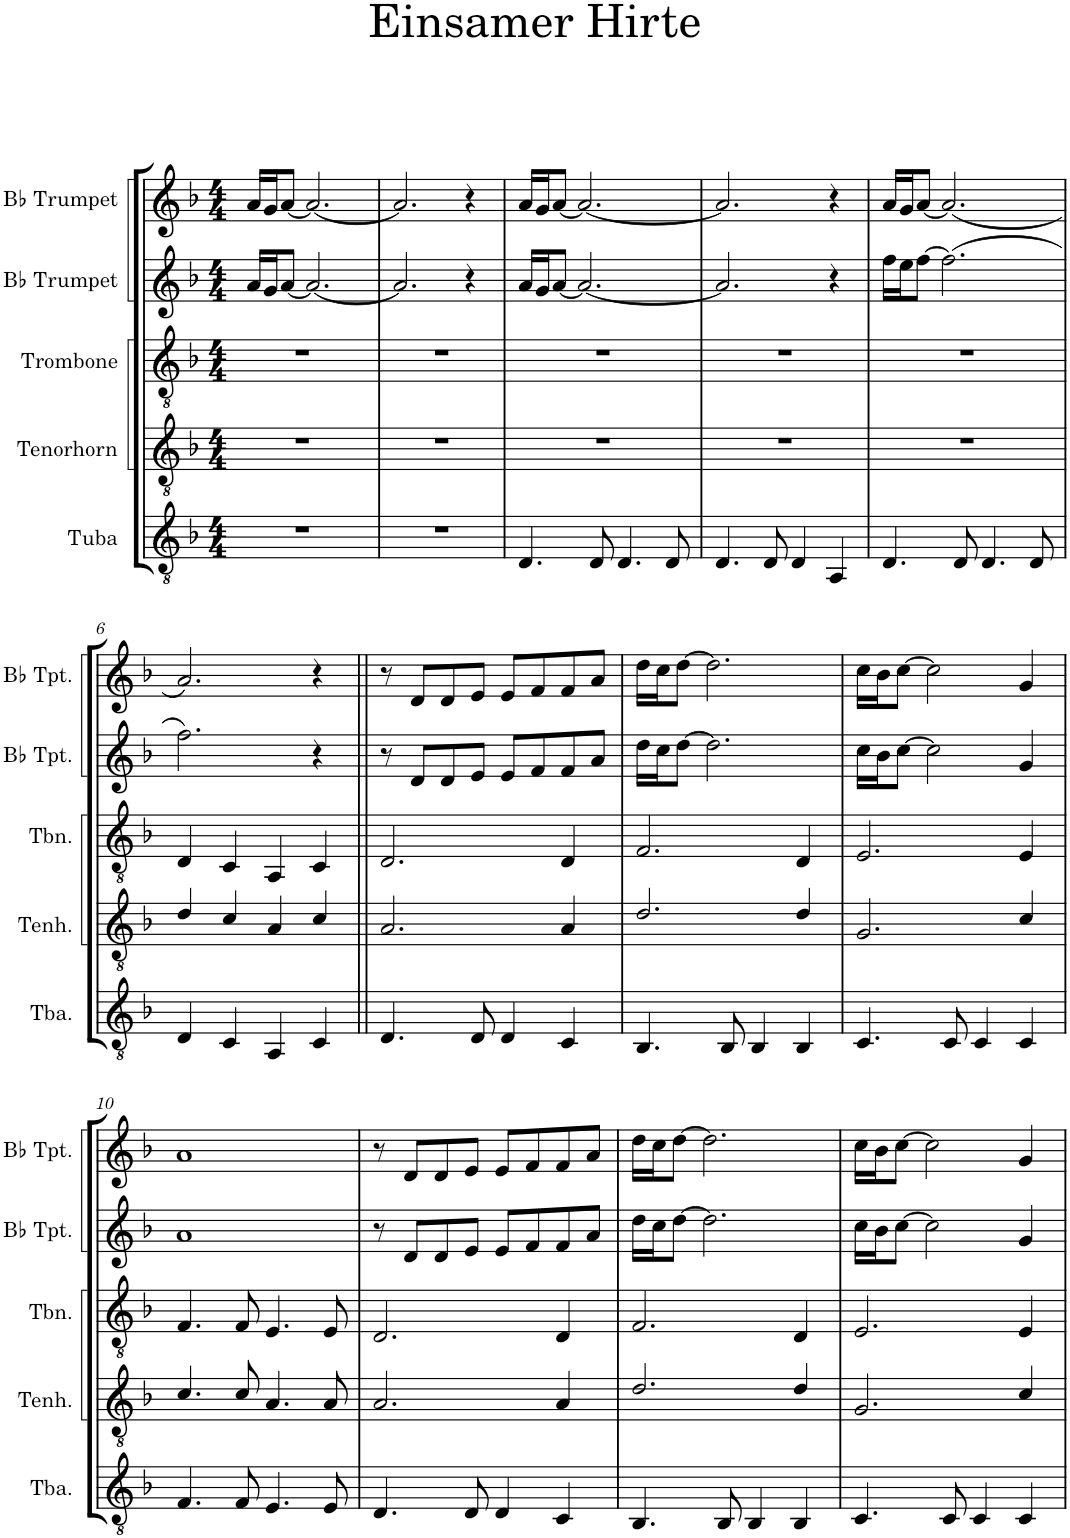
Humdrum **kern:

**kern	**kern	**kern	**kern	**kern
*part5	*part4	*part3	*part2	*part1
*staff5	*staff4	*staff3	*staff2	*staff1
*I"Tuba	*I"Tenorhorn	*I"Trombone	*I"Bb Trumpet	*I"Bb Trumpet
*I'Tba.	*I'Tenh.	*I'Tbn.	*I'Bb Tpt.	*I'Bb Tpt.
*clefGv2	*clefGv2	*clefGv2	*clefG2	*clefG2
*Trd1c2	*Trd1c2	*Trd1c2	*Trd1c2	*Trd1c2
*k[b-]	*k[b-]	*k[b-]	*k[b-]	*k[b-]
*M4/4	*M4/4	*M4/4	*M4/4	*M4/4
=1	=1	=1	=1	=1
1r	1r	1r	16a/LL	16a/LL
.	.	.	16g/J	16g/J
.	.	.	[<8a/J	[<8a/J
.	.	.	2.a/_	2.a/_
=2	=2	=2	=2	=2
1r	1r	1r	2.a/]	2.a/]
.	.	.	4r	4r
=3	=3	=3	=3	=3
4.D/	1r	1r	16a/LL	16a/LL
.	.	.	16g/J	16g/J
.	.	.	[<8a/J	[<8a/J
.	.	.	2.a/_	2.a/_
8D/	.	.	.	.
4.D/	.	.	.	.
8D/	.	.	.	.
=4	=4	=4	=4	=4
4.D/	1r	1r	2.a/]	2.a/]
8D/	.	.	.	.
4D/	.	.	.	.
4AA/	.	.	4r	4r
=5	=5	=5	=5	=5
4.D/	1r	1r	16ff\LL	16a/LL
.	.	.	16ee\J	16g/J
.	.	.	[>8ff\J	[<8a/J
.	.	.	(>2.ff\]	(<2.a/]
8D/	.	.	.	.
4.D/	.	.	.	.
8D/	.	.	.	.
!!LO:LB:g=z
=6	=6	=6	=6	=6
4D/	4d/	4D/	2.ff\)	2.a/)
4C/	4c/	4C/	.	.
4AA/	4A/	4AA/	.	.
4C/	4c/	4C/	4r	4r
=7||	=7||	=7||	=7||	=7||
4.D/	2.A/	2.D/	8r	8r
.	.	.	8d/L	8d/L
.	.	.	8d/	8d/
8D/	.	.	8e/J	8e/J
4D/	.	.	8e/L	8e/L
.	.	.	8f/	8f/
4C/	4A/	4D/	8f/	8f/
.	.	.	8a/J	8a/J
=8	=8	=8	=8	=8
4.BB-/	2.d/	2.F/	16dd\LL	16dd\LL
.	.	.	16cc\J	16cc\J
.	.	.	[>8dd\J	[>8dd\J
.	.	.	2.dd\]	2.dd\]
8BB-/	.	.	.	.
4BB-/	.	.	.	.
4BB-/	4d/	4D/	.	.
=9	=9	=9	=9	=9
4.C/	2.G/	2.E/	16cc\LL	16cc\LL
.	.	.	16b-\J	16b-\J
.	.	.	[>8cc\J	[>8cc\J
.	.	.	2cc\]	2cc\]
8C/	.	.	.	.
4C/	.	.	.	.
4C/	4c/	4E/	4g/	4g/
!!LO:LB:g=z
=10	=10	=10	=10	=10
4.F/	4.c/	4.F/	1a	1a
8F/	8c/	8F/	.	.
4.E/	4.A/	4.E/	.	.
8E/	8A/	8E/	.	.
=11	=11	=11	=11	=11
4.D/	2.A/	2.D/	8r	8r
.	.	.	8d/L	8d/L
.	.	.	8d/	8d/
8D/	.	.	8e/J	8e/J
4D/	.	.	8e/L	8e/L
.	.	.	8f/	8f/
4C/	4A/	4D/	8f/	8f/
.	.	.	8a/J	8a/J
=12	=12	=12	=12	=12
4.BB-/	2.d/	2.F/	16dd\LL	16dd\LL
.	.	.	16cc\J	16cc\J
.	.	.	[>8dd\J	[>8dd\J
.	.	.	2.dd\]	2.dd\]
8BB-/	.	.	.	.
4BB-/	.	.	.	.
4BB-/	4d/	4D/	.	.
=13	=13	=13	=13	=13
4.C/	2.G/	2.E/	16cc\LL	16cc\LL
.	.	.	16b-\J	16b-\J
.	.	.	[>8cc\J	[>8cc\J
.	.	.	2cc\]	2cc\]
8C/	.	.	.	.
4C/	.	.	.	.
4C/	4c/	4E/	4g/	4g/
=	=	=	=	=
*-	*-	*-	*-	*-
